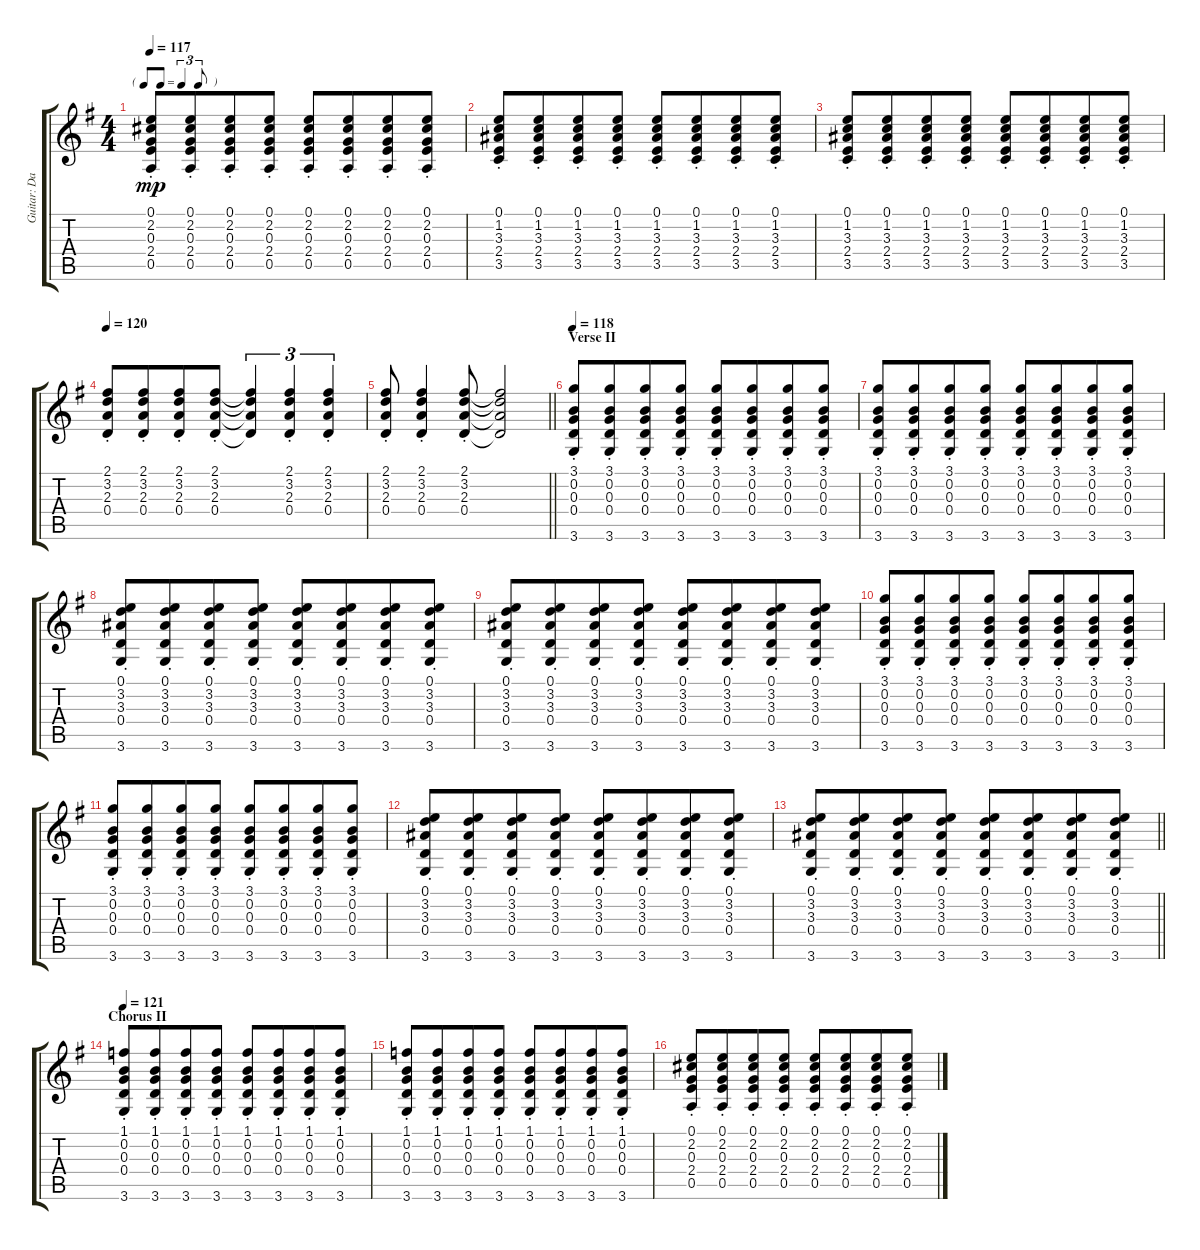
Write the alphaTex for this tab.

\track ("Guitar: David" "Guitar: Da") {instrument acousticguitarsteel}
\staff {score tabs}
\tuning (E4 B3 G3 D3 A2 E2) {hide}
\ts (4 4)
\tf triplet8th
\tempo 117
\clef g2
\ks g
(0.1{st} 2.2{st} 0.3{st} 2.4{st} 0.5{st}).8{dy mp} (0.1{st} 2.2{st} 0.3{st} 2.4{st} 0.5{st}).8{beam merge} (0.1{st} 2.2{st} 0.3{st} 2.4{st} 0.5{st}).8 (0.1{st} 2.2{st} 0.3{st} 2.4{st} 0.5{st}).8 (0.1{st} 2.2{st} 0.3{st} 2.4{st} 0.5{st}).8 (0.1{st} 2.2{st} 0.3{st} 2.4{st} 0.5{st}).8{beam merge} (0.1{st} 2.2{st} 0.3{st} 2.4{st} 0.5{st}).8 (0.1{st} 2.2{st} 0.3{st} 2.4{st} 0.5{st}).8 |
(0.1{st} 1.2{st} 3.3{st} 2.4{st} 3.5{st}).8 (0.1{st} 1.2{st} 3.3{st} 2.4{st} 3.5{st}).8{beam merge} (0.1{st} 1.2{st} 3.3{st} 2.4{st} 3.5{st}).8 (0.1{st} 1.2{st} 3.3{st} 2.4{st} 3.5{st}).8 (0.1{st} 1.2{st} 3.3{st} 2.4{st} 3.5{st}).8 (0.1{st} 1.2{st} 3.3{st} 2.4{st} 3.5{st}).8{beam merge} (0.1{st} 1.2{st} 3.3{st} 2.4{st} 3.5{st}).8 (0.1{st} 1.2{st} 3.3{st} 2.4{st} 3.5{st}).8 |
(0.1{st} 1.2{st} 3.3{st} 2.4{st} 3.5{st}).8 (0.1{st} 1.2{st} 3.3{st} 2.4{st} 3.5{st}).8{beam merge} (0.1{st} 1.2{st} 3.3{st} 2.4{st} 3.5{st}).8 (0.1{st} 1.2{st} 3.3{st} 2.4{st} 3.5{st}).8 (0.1{st} 1.2{st} 3.3{st} 2.4{st} 3.5{st}).8 (0.1{st} 1.2{st} 3.3{st} 2.4{st} 3.5{st}).8{beam merge} (0.1{st} 1.2{st} 3.3{st} 2.4{st} 3.5{st}).8 (0.1{st} 1.2{st} 3.3{st} 2.4{st} 3.5{st}).8 |
\tempo 120
(2.1{st} 3.2{st} 2.3{st} 0.4{st}).8 (2.1{st} 3.2{st} 2.3{st} 0.4{st}).8{beam merge} (2.1{st} 3.2{st} 2.3{st} 0.4{st}).8 (2.1{st} 3.2{st} 2.3{st} 0.4{st}).8 (2.1{t} 3.2{t} 2.3{t} 0.4{t}).4{tu (3 2)} (2.1{st} 3.2{st} 2.3{st} 0.4{st}).4{tu (3 2)} (2.1{st} 3.2{st} 2.3{st} 0.4{st}).4{tu (3 2)} |
\barLineRight lightlight
(2.1{st} 3.2{st} 2.3{st} 0.4{st}).8 (2.1{st} 3.2{st} 2.3{st} 0.4{st}).4 (2.1{st} 3.2{st} 2.3{st} 0.4{st}).8 (2.1{t} 3.2{t} 2.3{t} 0.4{t}).2 |
\section ("" "Verse II")
\tempo 118
(3.1 0.2 0.3 0.4 3.6{st}).8 (3.1 0.2 0.3 0.4 3.6{st}).8{beam merge} (3.1 0.2 0.3 0.4 3.6{st}).8 (3.1 0.2 0.3 0.4 3.6{st}).8 (3.1 0.2 0.3 0.4 3.6{st}).8 (3.1 0.2 0.3 0.4 3.6{st}).8{beam merge} (3.1 0.2 0.3 0.4 3.6{st}).8 (3.1 0.2 0.3 0.4 3.6{st}).8 |
(3.1 0.2 0.3 0.4 3.6{st}).8 (3.1 0.2 0.3 0.4 3.6{st}).8{beam merge} (3.1 0.2 0.3 0.4 3.6{st}).8 (3.1 0.2 0.3 0.4 3.6{st}).8 (3.1 0.2 0.3 0.4 3.6{st}).8 (3.1 0.2 0.3 0.4 3.6{st}).8{beam merge} (3.1 0.2 0.3 0.4 3.6{st}).8 (3.1 0.2 0.3 0.4 3.6{st}).8 |
(0.1 3.2 3.3 0.4 3.6{st}).8 (0.1 3.2 3.3 0.4 3.6{st}).8{beam merge} (0.1 3.2 3.3 0.4 3.6{st}).8 (0.1 3.2 3.3 0.4 3.6{st}).8 (0.1 3.2 3.3 0.4 3.6{st}).8 (0.1 3.2 3.3 0.4 3.6{st}).8{beam merge} (0.1 3.2 3.3 0.4 3.6{st}).8 (0.1 3.2 3.3 0.4 3.6{st}).8 |
(0.1 3.2 3.3 0.4 3.6{st}).8 (0.1 3.2 3.3 0.4 3.6{st}).8{beam merge} (0.1 3.2 3.3 0.4 3.6{st}).8 (0.1 3.2 3.3 0.4 3.6{st}).8 (0.1 3.2 3.3 0.4 3.6{st}).8 (0.1 3.2 3.3 0.4 3.6{st}).8{beam merge} (0.1 3.2 3.3 0.4 3.6{st}).8 (0.1 3.2 3.3 0.4 3.6{st}).8 |
(3.1 0.2 0.3 0.4 3.6{st}).8 (3.1 0.2 0.3 0.4 3.6{st}).8{beam merge} (3.1 0.2 0.3 0.4 3.6{st}).8 (3.1 0.2 0.3 0.4 3.6{st}).8 (3.1 0.2 0.3 0.4 3.6{st}).8 (3.1 0.2 0.3 0.4 3.6{st}).8{beam merge} (3.1 0.2 0.3 0.4 3.6{st}).8 (3.1 0.2 0.3 0.4 3.6{st}).8 |
(3.1 0.2 0.3 0.4 3.6{st}).8 (3.1 0.2 0.3 0.4 3.6{st}).8{beam merge} (3.1 0.2 0.3 0.4 3.6{st}).8 (3.1 0.2 0.3 0.4 3.6{st}).8 (3.1 0.2 0.3 0.4 3.6{st}).8 (3.1 0.2 0.3 0.4 3.6{st}).8{beam merge} (3.1 0.2 0.3 0.4 3.6{st}).8 (3.1 0.2 0.3 0.4 3.6{st}).8 |
(0.1 3.2 3.3 0.4 3.6{st}).8 (0.1 3.2 3.3 0.4 3.6{st}).8{beam merge} (0.1 3.2 3.3 0.4 3.6{st}).8 (0.1 3.2 3.3 0.4 3.6{st}).8 (0.1 3.2 3.3 0.4 3.6{st}).8 (0.1 3.2 3.3 0.4 3.6{st}).8{beam merge} (0.1 3.2 3.3 0.4 3.6{st}).8 (0.1 3.2 3.3 0.4 3.6{st}).8 |
\barLineRight lightlight
(0.1 3.2 3.3 0.4 3.6{st}).8 (0.1 3.2 3.3 0.4 3.6{st}).8{beam merge} (0.1 3.2 3.3 0.4 3.6{st}).8 (0.1 3.2 3.3 0.4 3.6{st}).8 (0.1 3.2 3.3 0.4 3.6{st}).8 (0.1 3.2 3.3 0.4 3.6{st}).8{beam merge} (0.1 3.2 3.3 0.4 3.6{st}).8 (0.1 3.2 3.3 0.4 3.6{st}).8 |
\section ("" "Chorus II")
\tempo 121
(1.1{st} 0.2{st} 0.3{st} 0.4{st} 3.6{st}).8 (1.1{st} 0.2{st} 0.3{st} 0.4{st} 3.6{st}).8{beam merge} (1.1{st} 0.2{st} 0.3{st} 0.4{st} 3.6{st}).8 (1.1{st} 0.2{st} 0.3{st} 0.4{st} 3.6{st}).8 (1.1{st} 0.2{st} 0.3{st} 0.4{st} 3.6{st}).8 (1.1{st} 0.2{st} 0.3{st} 0.4{st} 3.6{st}).8{beam merge} (1.1{st} 0.2{st} 0.3{st} 0.4{st} 3.6{st}).8 (1.1{st} 0.2{st} 0.3{st} 0.4{st} 3.6{st}).8 |
(1.1{st} 0.2{st} 0.3{st} 0.4{st} 3.6{st}).8 (1.1{st} 0.2{st} 0.3{st} 0.4{st} 3.6{st}).8{beam merge} (1.1{st} 0.2{st} 0.3{st} 0.4{st} 3.6{st}).8 (1.1{st} 0.2{st} 0.3{st} 0.4{st} 3.6{st}).8 (1.1{st} 0.2{st} 0.3{st} 0.4{st} 3.6{st}).8 (1.1{st} 0.2{st} 0.3{st} 0.4{st} 3.6{st}).8{beam merge} (1.1{st} 0.2{st} 0.3{st} 0.4{st} 3.6{st}).8 (1.1{st} 0.2{st} 0.3{st} 0.4{st} 3.6{st}).8 |
(0.1{st} 2.2{st} 0.3{st} 2.4{st} 0.5{st}).8 (0.1{st} 2.2{st} 0.3{st} 2.4{st} 0.5{st}).8{beam merge} (0.1{st} 2.2{st} 0.3{st} 2.4{st} 0.5{st}).8 (0.1{st} 2.2{st} 0.3{st} 2.4{st} 0.5{st}).8 (0.1{st} 2.2{st} 0.3{st} 2.4{st} 0.5{st}).8 (0.1{st} 2.2{st} 0.3{st} 2.4{st} 0.5{st}).8{beam merge} (0.1{st} 2.2{st} 0.3{st} 2.4{st} 0.5{st}).8 (0.1{st} 2.2{st} 0.3{st} 2.4{st} 0.5{st}).8
